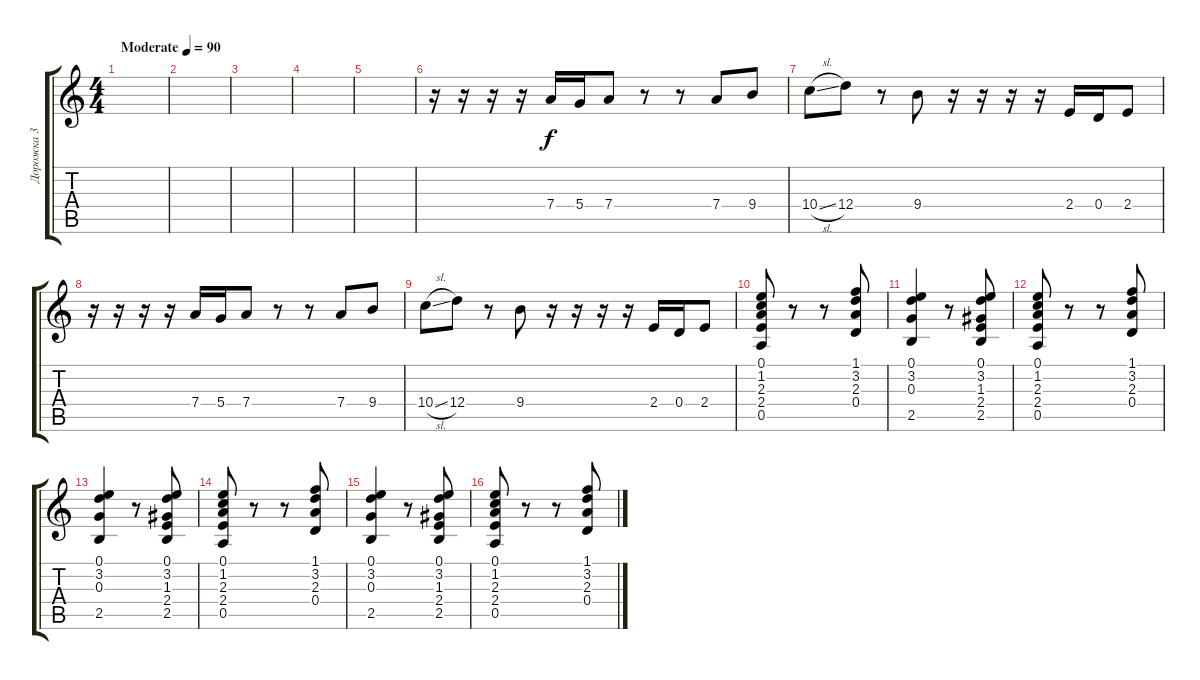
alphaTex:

\track ("Дорожка 3" "Дорожка 3") {instrument acousticguitarsteel}
\staff {score tabs}
\tuning (E4 B3 G3 D3 A2 E2) {hide}
\ts (4 4)
\tempo (90 "Moderate")
\clef g2
\ks c
|
|
|
|
|
r.16 r.16 r.16 r.16 7.4.16 5.4.16 7.4.8 r.8 r.8 7.4.8 9.4.8 |
10.4{sl}.8 12.4.8 r.8 9.4.8 r.16 r.16 r.16 r.16 2.4.16 0.4.16 2.4.8 |
r.16 r.16 r.16 r.16 7.4.16 5.4.16 7.4.8 r.8 r.8 7.4.8 9.4.8 |
10.4{sl}.8 12.4.8 r.8 9.4.8 r.16 r.16 r.16 r.16 2.4.16 0.4.16 2.4.8 |
(0.1 1.2 2.3 2.4 0.5).8 r.8 r.8 (1.1 3.2 2.3 0.4).8 |
(0.1 3.2 0.3 2.5).4 r.8 (0.1 3.2 1.3 2.4 2.5).8 |
(0.1 1.2 2.3 2.4 0.5).8 r.8 r.8 (1.1 3.2 2.3 0.4).8 |
(0.1 3.2 0.3 2.5).4 r.8 (0.1 3.2 1.3 2.4 2.5).8 |
(0.1 1.2 2.3 2.4 0.5).8 r.8 r.8 (1.1 3.2 2.3 0.4).8 |
(0.1 3.2 0.3 2.5).4 r.8 (0.1 3.2 1.3 2.4 2.5).8 |
(0.1 1.2 2.3 2.4 0.5).8 r.8 r.8 (1.1 3.2 2.3 0.4).8
